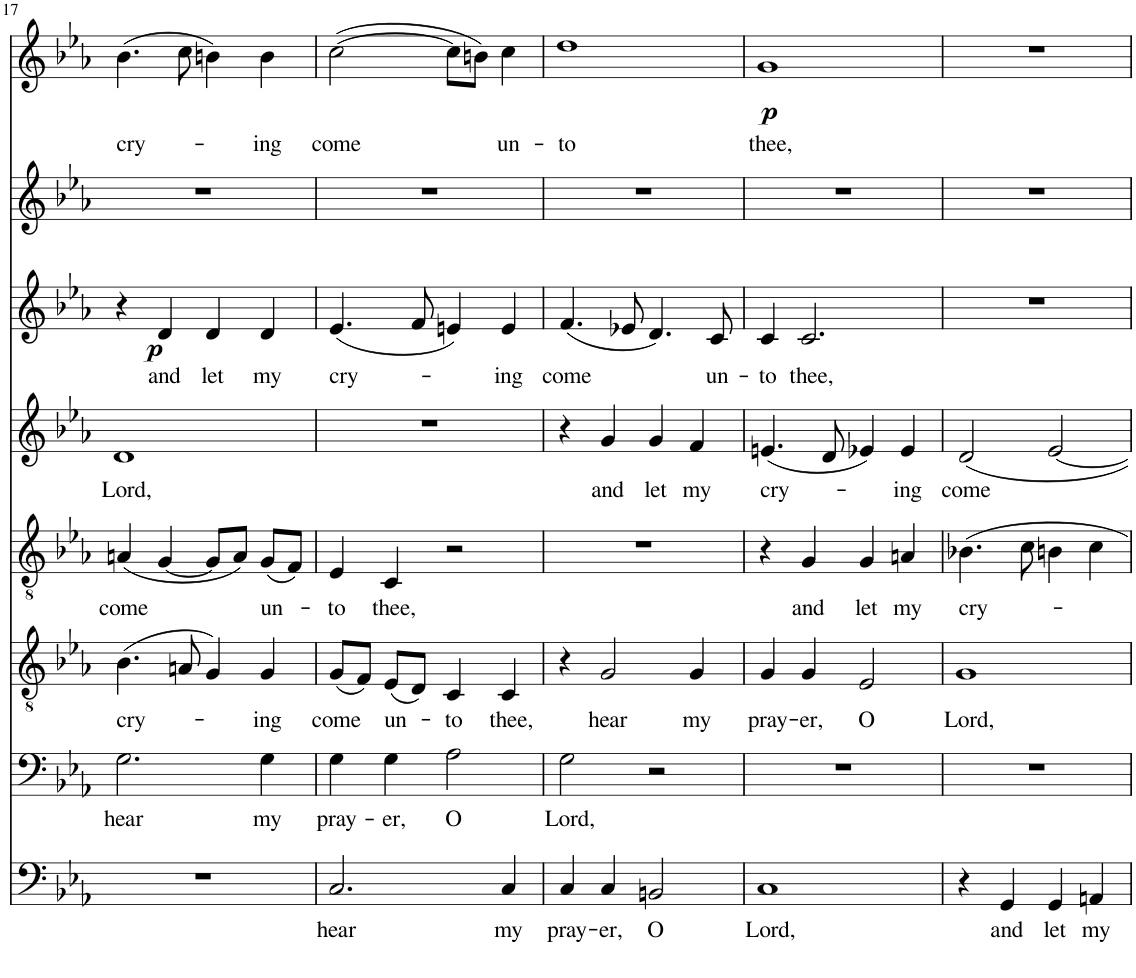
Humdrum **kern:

**kern	**text	**kern	**text	**kern	**text	**kern	**text	**kern	**text	**kern	**text	**dynam	**kern	**kern	**text	**dynam
*part8	*part8	*part7	*part7	*part6	*part6	*part5	*part5	*part4	*part4	*part3	*part3	*part3	*part2	*part1	*part1	*part1
*staff8	*staff8	*staff7	*staff7	*staff6	*staff6	*staff5	*staff5	*staff4	*staff4	*staff3	*staff3	*staff3	*staff2	*staff1	*staff1	*staff1
*I"Bassi II	*	*I"Bassi I	*	*I"Tenori II	*	*I"Tenori I	*	*I"Contralti II	*	*I"Contralti I	*	*	*I"Soprani II	*I"Soprani I	*	*
!!LO:PB:g=z
*clefF4	*	*clefF4	*	*clefGv2	*	*clefGv2	*	*clefG2	*	*clefG2	*	*	*clefG2	*clefG2	*	*
*k[b-e-a-]	*	*k[b-e-a-]	*	*k[b-e-a-]	*	*k[b-e-a-]	*	*k[b-e-a-]	*	*k[b-e-a-]	*	*	*k[b-e-a-]	*k[b-e-a-]	*	*
*E-:	*	*E-:	*	*E-:	*	*E-:	*	*E-:	*	*E-:	*	*	*E-:	*E-:	*	*
*M2/2	*	*M2/2	*	*M2/2	*	*M2/2	*	*M2/2	*	*M2/2	*	*	*M2/2	*M2/2	*	*
*met(c|)	*	*met(c|)	*	*met(c|)	*	*met(c|)	*	*met(c|)	*	*met(c|)	*	*	*met(c|)	*met(c|)	*	*
=17	=17	=17	=17	=17	=17	=17	=17	=17	=17	=17	=17	=17	=17	=17	=17	=17
!	!	!	!LO:LY:b	!	!LO:LY:b	!	!LO:LY:b	!	!LO:LY:b	!	!	!	!	!	!LO:LY:b	!
1r	.	2.G\	hear	(4.B-\	cry-	(4An/	come	1d	Lord,	4r	.	.	1r	(4.b-\	cry-	.
!	!	!	!	!	!	!	!	!	!	!	!LO:LY:b	!LO:DY:b	!	!	!	!
.	.	.	.	.	.	[4G/	.	.	.	4d/	and	p	.	.	.	.
.	.	.	.	8An/	.	.	.	.	.	.	.	.	.	8cc\	.	.
!	!	!	!	!	!	!	!	!	!	!	!LO:LY:b	!	!	!	!	!
.	.	.	.	4G/)	.	8G/L]	.	.	.	4d/	let	.	.	4bn\)	.	.
.	.	.	.	.	.	8A/J)	.	.	.	.	.	.	.	.	.	.
!	!	!	!LO:LY:b	!	!LO:LY:b	!	!LO:LY:b	!	!	!	!LO:LY:b	!	!	!	!LO:LY:b	!
.	.	4G\	my	4G/	-ing	(8G/L	un-	.	.	4d/	my	.	.	4b\	-ing	.
.	.	.	.	.	.	8F/J)	.	.	.	.	.	.	.	.	.	.
=18	=18	=18	=18	=18	=18	=18	=18	=18	=18	=18	=18	=18	=18	=18	=18	=18
!	!LO:LY:b	!	!LO:LY:b	!	!LO:LY:b	!	!LO:LY:b	!	!	!	!LO:LY:b	!	!	!	!LO:LY:b	!
2.C/	hear	4G\	pray-	(8G/L	come	4E-/	-to	1r	.	(4.e-/	cry-	.	1r	([2cc\	come	.
.	.	.	.	8F/J)	.	.	.	.	.	.	.	.	.	.	.	.
!	!	!	!LO:LY:b	!	!LO:LY:b	!	!LO:LY:b	!	!	!	!	!	!	!	!	!
.	.	4G\	-er,	(8E-/L	un-	4C/	thee,	.	.	.	.	.	.	.	.	.
.	.	.	.	8D/J)	.	.	.	.	.	8f/	.	.	.	.	.	.
!	!	!	!LO:LY:b	!	!LO:LY:b	!	!	!	!	!	!	!	!	!	!	!
.	.	2A-\	O	4C/	-to	2r	.	.	.	4en/)	.	.	.	8cc\L]	.	.
.	.	.	.	.	.	.	.	.	.	.	.	.	.	8bn\J)	.	.
!	!LO:LY:b	!	!	!	!LO:LY:b	!	!	!	!	!	!LO:LY:b	!	!	!	!LO:LY:b	!
4C/	my	.	.	4C/	thee,	.	.	.	.	4e/	-ing	.	.	4cc\	un-	.
=19	=19	=19	=19	=19	=19	=19	=19	=19	=19	=19	=19	=19	=19	=19	=19	=19
!	!LO:LY:b	!	!LO:LY:b	!	!	!	!	!	!	!	!LO:LY:b	!	!	!	!LO:LY:b	!
4C/	pray-	2G\	Lord,	4r	.	1r	.	4r	.	(4.f/	come	.	1r	1dd	-to	.
!	!LO:LY:b	!	!	!	!LO:LY:b	!	!	!	!LO:LY:b	!	!	!	!	!	!	!
4C/	-er,	.	.	2G/	hear	.	.	4g/	and	.	.	.	.	.	.	.
.	.	.	.	.	.	.	.	.	.	8e-X/	.	.	.	.	.	.
!	!LO:LY:b	!	!	!	!	!	!	!	!LO:LY:b	!	!	!	!	!	!	!
2BBn/	O	2r	.	.	.	.	.	4g/	let	4.d/)	.	.	.	.	.	.
!	!	!	!	!	!LO:LY:b	!	!	!	!LO:LY:b	!	!	!	!	!	!	!
.	.	.	.	4G/	my	.	.	4f/	my	.	.	.	.	.	.	.
!	!	!	!	!	!	!	!	!	!	!	!LO:LY:b	!	!	!	!	!
.	.	.	.	.	.	.	.	.	.	8c/	un-	.	.	.	.	.
=20	=20	=20	=20	=20	=20	=20	=20	=20	=20	=20	=20	=20	=20	=20	=20	=20
!	!LO:LY:b	!	!	!	!LO:LY:b	!	!	!	!LO:LY:b	!	!LO:LY:b	!	!	!	!LO:LY:b	!LO:DY:b
1C	Lord,	1r	.	4G/	pray-	4r	.	(4.en/	cry-	4c/	-to	.	1r	1g	thee,	p
!	!	!	!	!	!LO:LY:b	!	!LO:LY:b	!	!	!	!LO:LY:b	!	!	!	!	!
.	.	.	.	4G/	-er,	4G/	and	.	.	2.c/	thee,	.	.	.	.	.
.	.	.	.	.	.	.	.	8d/	.	.	.	.	.	.	.	.
!	!	!	!	!	!LO:LY:b	!	!LO:LY:b	!	!	!	!	!	!	!	!	!
.	.	.	.	2E-/	O	4G/	let	4e-X/)	.	.	.	.	.	.	.	.
!	!	!	!	!	!	!	!LO:LY:b	!	!LO:LY:b	!	!	!	!	!	!	!
.	.	.	.	.	.	4An/	my	4e-/	-ing	.	.	.	.	.	.	.
=21	=21	=21	=21	=21	=21	=21	=21	=21	=21	=21	=21	=21	=21	=21	=21	=21
!	!	!	!	!	!LO:LY:b	!	!LO:LY:b	!	!LO:LY:b	!	!	!	!	!	!	!
4r	.	1r	.	1G	Lord,	4.B-X\	cry-	2d/	come	1r	.	.	1r	1r	.	.
!	!LO:LY:b	!	!	!	!	!	!	!	!	!	!	!	!	!	!	!
4GG/	and	.	.	.	.	.	.	.	.	.	.	.	.	.	.	.
.	.	.	.	.	.	8c\	.	.	.	.	.	.	.	.	.	.
!	!LO:LY:b	!	!	!	!	!	!	!	!	!	!	!	!	!	!	!
4GG/	let	.	.	.	.	4Bn\	.	[2e-/	.	.	.	.	.	.	.	.
!	!LO:LY:b	!	!	!	!	!	!	!	!	!	!	!	!	!	!	!
4AAn/	my	.	.	.	.	4c\	.	.	.	.	.	.	.	.	.	.
=	=	=	=	=	=	=	=	=	=	=	=	=	=	=	=	=
*-	*-	*-	*-	*-	*-	*-	*-	*-	*-	*-	*-	*-	*-	*-	*-	*-
